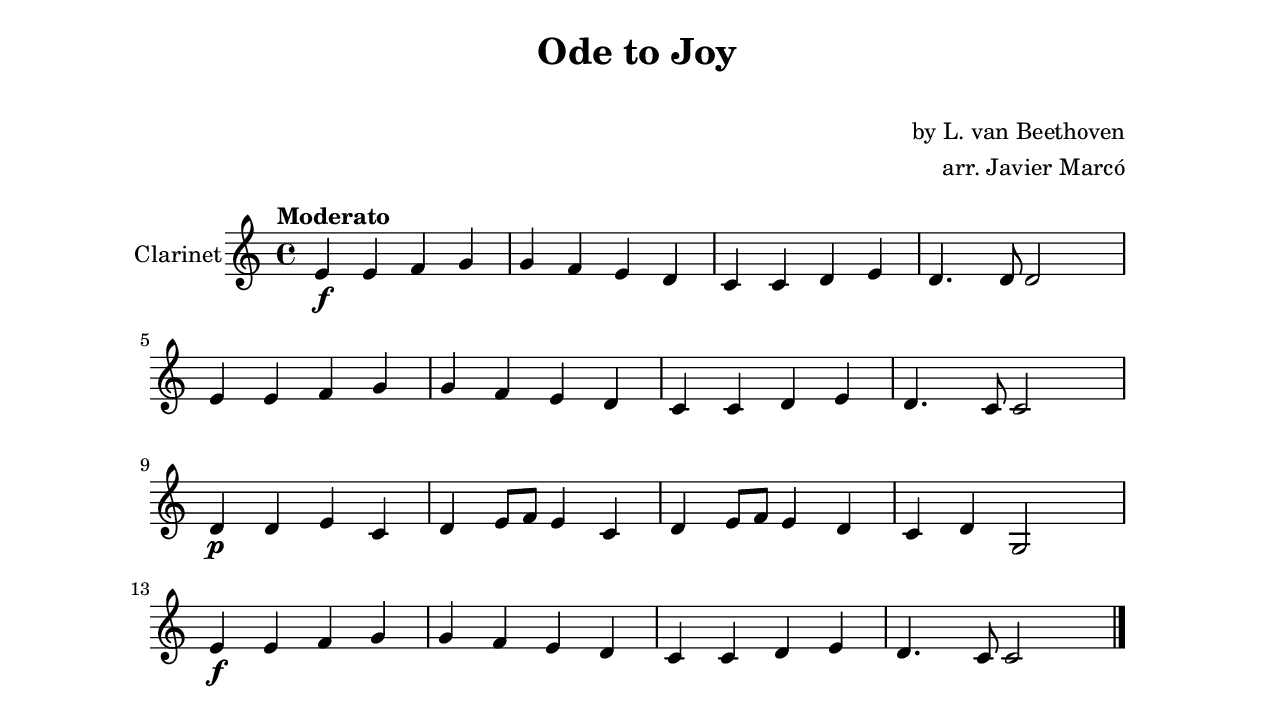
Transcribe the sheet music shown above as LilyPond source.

% Copied from Easy Classical Clarinet Solos by Javier Marcó
% pg 25

\include "globals.ly"

\header {
    title = "Ode to Joy"
    composer = "by L. van Beethoven"
    arranger = "arr. Javier Marcó"
}

melody = \relative c' {
    \tempo "Moderato"
    \time 4/4
    \key c \major

    e4 \f e f g         | g4 f e d          | c4 c d e          | d4. d8 d2         |
    e4 e f g            | g4 f e d          | c4 c d e          | d4. c8 c2         |
    d4 \p d e c         | d4 e8 f e4 c      | d4 e8 f e4 d      | c4 d g,2          |
    e'4 \f e f g        | g4 f e d          | c4 c d e          | d4. c8 c2         |

    \bar "|."
}

\book {
    \score {
        \new Staff \with {
            instrumentName = "Clarinet"
        } {
            \melody
        }
    }
}
